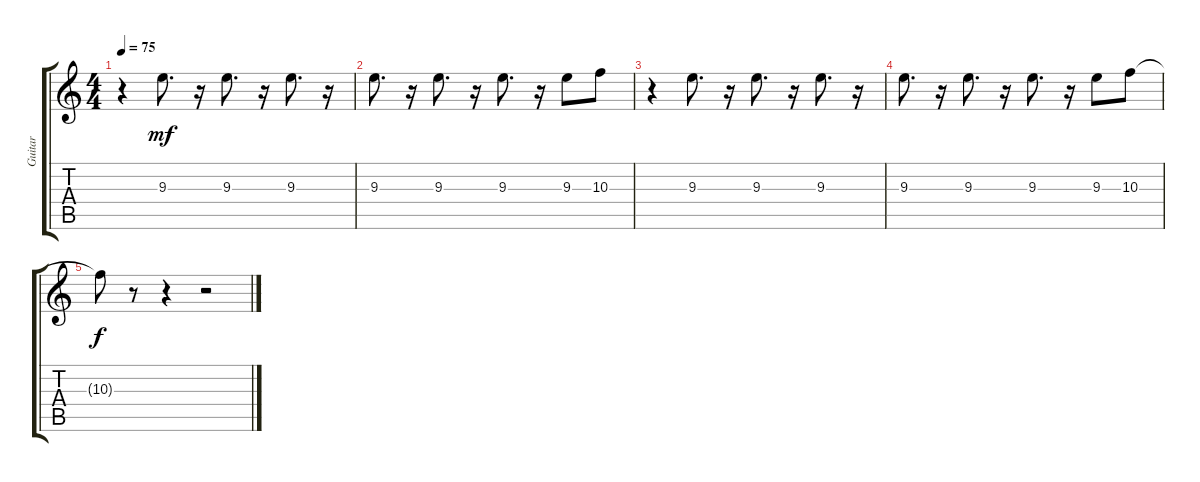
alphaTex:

\track ("Guitar" "Guitar") {instrument distortionguitar}
\staff {score tabs}
\tuning (E4 B3 G3 D3 A2 E2) {hide}
\ts (4 4)
\tempo 75
\clef g2
\ks c
r.4{dy mf} 9.3.8{d} r.16 9.3.8{d} r.16 9.3.8{d} r.16 |
9.3.8{d} r.16 9.3.8{d} r.16 9.3.8{d} r.16 9.3.8 10.3.8 |
r.4 9.3.8{d} r.16 9.3.8{d} r.16 9.3.8{d} r.16 |
9.3.8{d} r.16 9.3.8{d} r.16 9.3.8{d} r.16 9.3.8 10.3.8 |
10.3{t}.8{dy f} r.8 r.4 r.2
